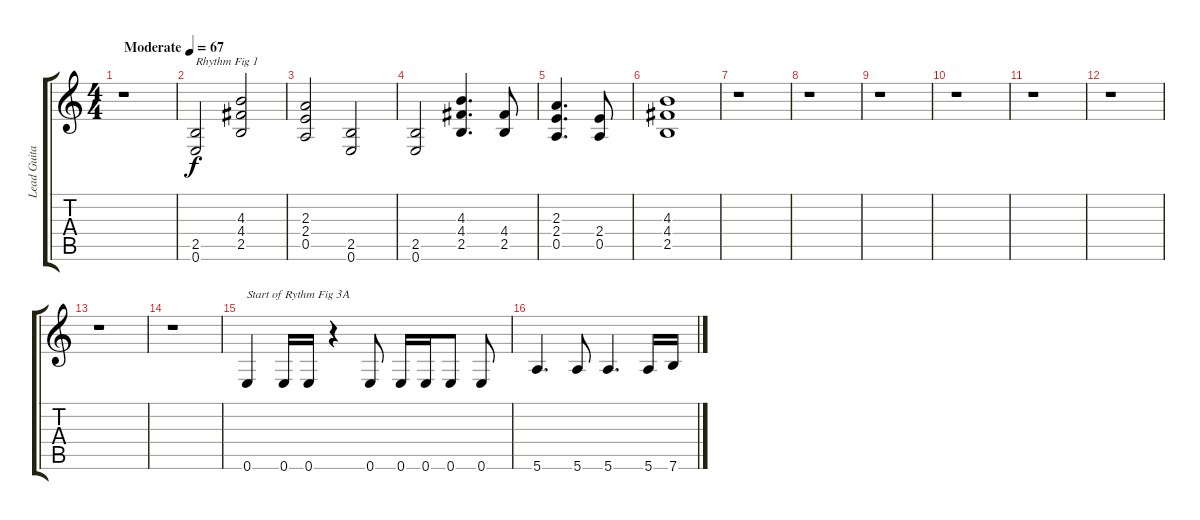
\track ("Lead Guitar 2 - Phil Collen" "Lead Guita") {solo instrument distortionguitar}
\staff {score tabs}
\tuning (E4 B3 G3 D3 A2 E2) {hide}
\ts (4 4)
\tempo (67 "Moderate")
\clef g2
\ks c
r.1{dy f instrument distortionguitar} |
(2.5 0.6).2{txt "Rhythm Fig 1"} (4.3 4.4 2.5).2 |
(2.3 2.4 0.5).2 (2.5 0.6).2 |
(2.5 0.6).2 (4.3 4.4 2.5).4{d} (4.4 2.5).8 |
(2.3 2.4 0.5).4{d} (2.4 0.5).8 |
(4.3 4.4 2.5).1 |
r.1 |
r.1 |
r.1 |
r.1 |
r.1 |
r.1 |
r.1 |
r.1 |
0.6.4{txt "Start of Rythm Fig 3A"} 0.6.16 0.6.16 r.4 0.6.8 0.6.16 0.6.16 0.6.8 0.6.8 |
5.6.4{d} 5.6.8 5.6.4{d} 5.6.16 7.6.16
